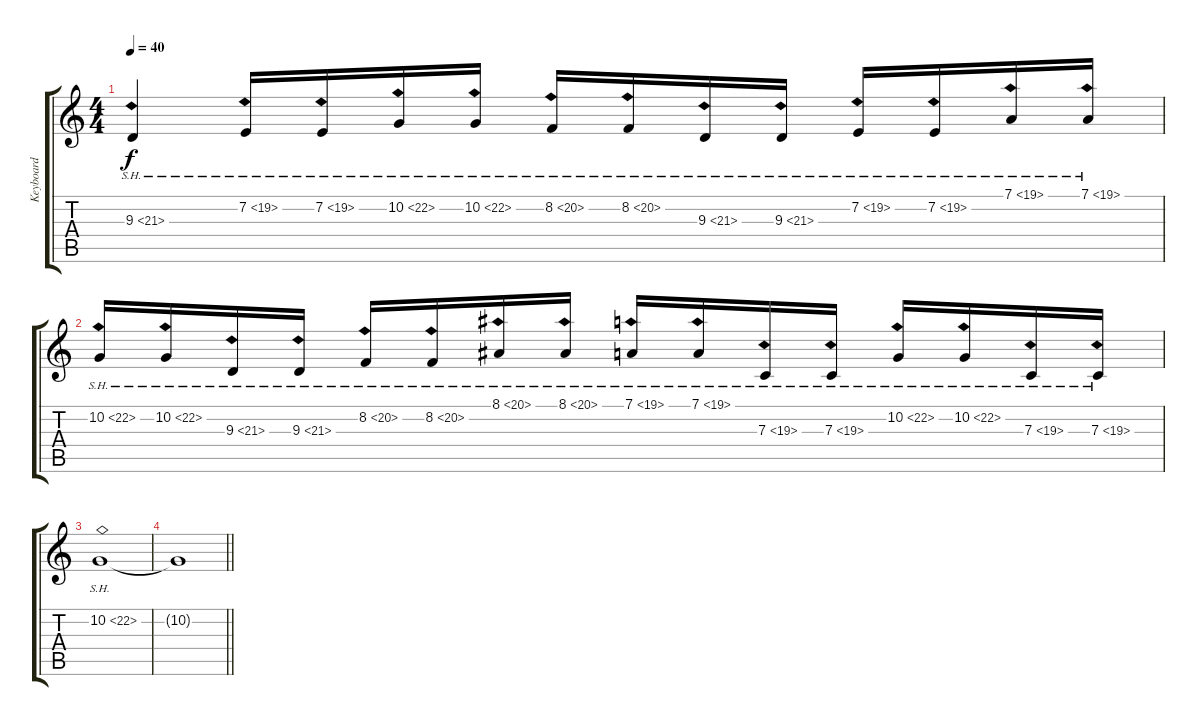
\track ("Keyboard" "Keyboard") {instrument stringensemble1}
\staff {score tabs}
\tuning (D4 A3 F3 C3 G2 C2) {hide}
\ts (4 4)
\tempo 40
\clef g2
\ks c
9.3{sh 12}.4{dy f} 7.2{sh 12}.16 7.2{sh 12}.16 10.2{sh 12}.16 10.2{sh 12}.16 8.2{sh 12}.16 8.2{sh 12}.16 9.3{sh 12}.16 9.3{sh 12}.16 7.2{sh 12}.16 7.2{sh 12}.16 7.1{sh 12}.16 7.1{sh 12}.16 |
10.2{sh 12}.16 10.2{sh 12}.16 9.3{sh 12}.16 9.3{sh 12}.16 8.2{sh 12}.16 8.2{sh 12}.16 8.1{sh 12}.16 8.1{sh 12}.16 7.1{sh 12}.16 7.1{sh 12}.16 7.3{sh 12}.16 7.3{sh 12}.16 10.2{sh 12}.16 10.2{sh 12}.16 7.3{sh 12}.16 7.3{sh 12}.16 |
10.2{sh 12}.1 |
\barLineRight lightlight
10.2{t}.1
